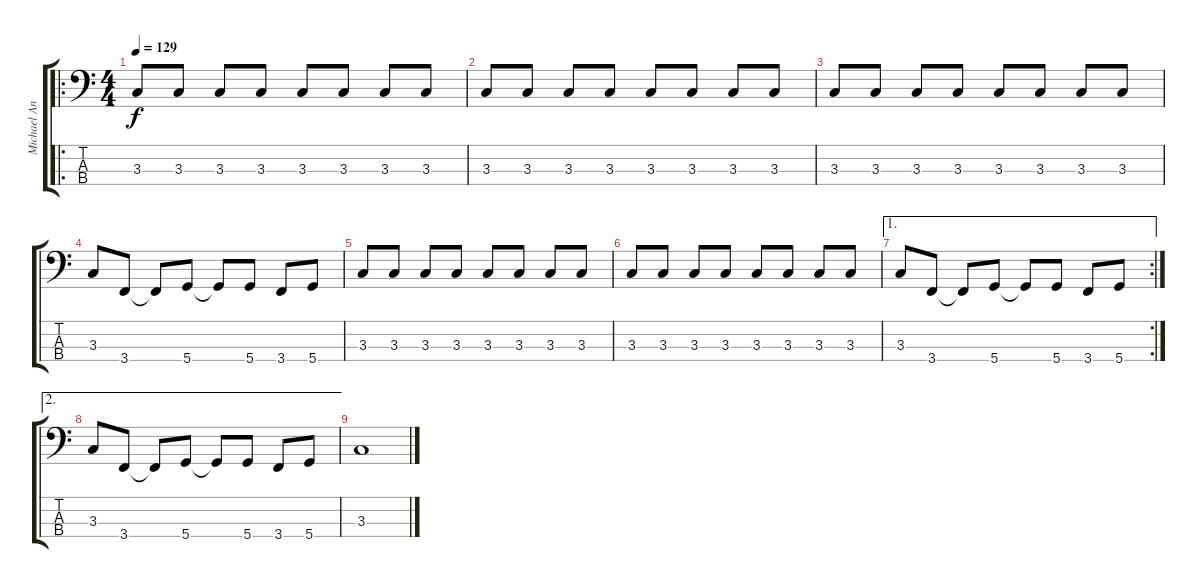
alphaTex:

\track ("Michael Anthony" "Michael An") {instrument electricbasspick}
\staff {score tabs}
\tuning (G2 D2 A1 D1) {hide}
\ro
\ts (4 4)
\tempo 129
\clef f4
\ks c
3.3.8{dy f} 3.3.8 3.3.8 3.3.8 3.3.8 3.3.8 3.3.8 3.3.8 |
3.3.8 3.3.8 3.3.8 3.3.8 3.3.8 3.3.8 3.3.8 3.3.8 |
3.3.8 3.3.8 3.3.8 3.3.8 3.3.8 3.3.8 3.3.8 3.3.8 |
3.3.8 3.4.8 3.4{t}.8 5.4.8 5.4{t}.8 5.4.8 3.4.8 5.4.8 |
3.3.8 3.3.8 3.3.8 3.3.8 3.3.8 3.3.8 3.3.8 3.3.8 |
3.3.8 3.3.8 3.3.8 3.3.8 3.3.8 3.3.8 3.3.8 3.3.8 |
\ae 1
\rc 2
3.3.8 3.4.8 3.4{t}.8 5.4.8 5.4{t}.8 5.4.8 3.4.8 5.4.8 |
\ae 2
3.3.8 3.4.8 3.4{t}.8 5.4.8 5.4{t}.8 5.4.8 3.4.8 5.4.8 |
3.3.1
